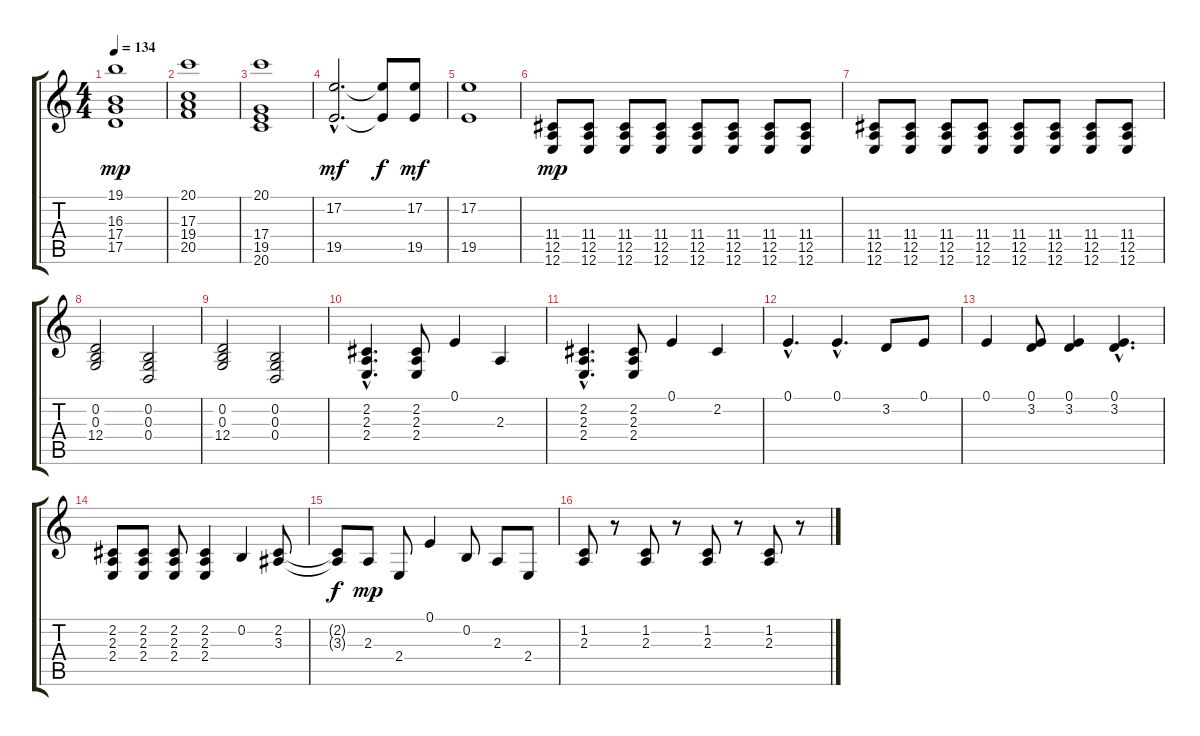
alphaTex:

\track "" {instrument pad3polysynth}
\staff {score tabs}
\tuning (E4 B3 G3 D3 A2 E2) {hide}
\ts (4 4)
\tempo 134
\clef g2
\ks c
(19.1 16.3 17.4 17.5).1{dy mp} |
(20.1 17.3 19.4 20.5).1 |
(20.1 17.4 19.5 20.6).1 |
(17.2{hac} 19.5{hac}).2{d dy mf} (17.2{t} 19.5{t}).8{dy f} (17.2 19.5).8{dy mf} |
(17.2 19.5).1 |
(11.4 12.5 12.6).8{dy mp} (11.4 12.5 12.6).8 (11.4 12.5 12.6).8 (11.4 12.5 12.6).8 (11.4 12.5 12.6).8 (11.4 12.5 12.6).8 (11.4 12.5 12.6).8 (11.4 12.5 12.6).8 |
(11.4 12.5 12.6).8 (11.4 12.5 12.6).8 (11.4 12.5 12.6).8 (11.4 12.5 12.6).8 (11.4 12.5 12.6).8 (11.4 12.5 12.6).8 (11.4 12.5 12.6).8 (11.4 12.5 12.6).8 |
(0.2 0.3 12.4).2 (0.2 0.3 0.4).2 |
(0.2 0.3 12.4).2 (0.2 0.3 0.4).2 |
(2.2{hac} 2.3{hac} 2.4{hac}).4{d} (2.2 2.3 2.4).8 0.1.4 2.3.4 |
(2.2{hac} 2.3{hac} 2.4{hac}).4{d} (2.2 2.3 2.4).8 0.1.4 2.2.4 |
0.1{hac}.4{d} 0.1{hac}.4{d} 3.2.8 0.1.8 |
0.1.4 (0.1 3.2).8 (0.1 3.2).4 (0.1{hac} 3.2{hac}).4{d} |
(2.2 2.3 2.4).8 (2.2 2.3 2.4).8 (2.2 2.3 2.4).8 (2.2 2.3 2.4).4 0.2.4 (2.2 3.3).8 |
(2.2{t} 3.3{t}).8{dy f} 2.3.8{dy mp} 2.4.8 0.1.4 0.2.8 2.3.8 2.4.8 |
(1.2 2.3).8 r.8 (1.2 2.3).8 r.8 (1.2 2.3).8 r.8 (1.2 2.3).8 r.8
